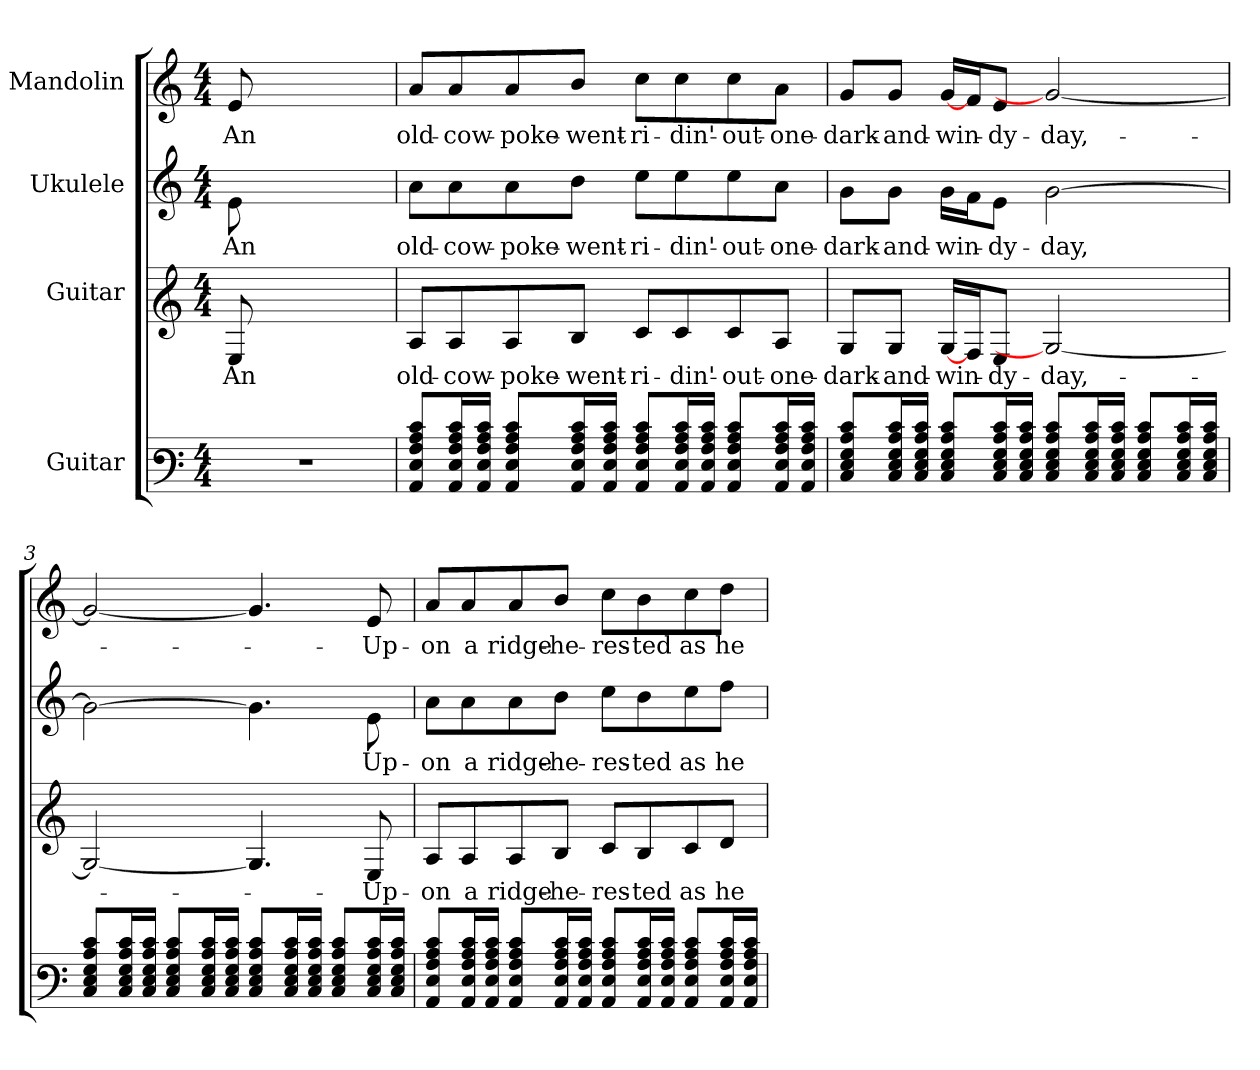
**kern	**kern	**text	**kern	**text	**kern	**text
*part4	*part3	*part3	*part2	*part2	*part1	*part1
*staff4	*staff3	*staff3	*staff2	*staff2	*staff1	*staff1
*I"Guitar	*I"Guitar	*	*I"Ukulele	*	*I"Mandolin	*
!!LO:PB:g=z
*stria6	*stria6	*	*stria4	*	*	*
*	*	*	*	*	*clefG2	*
*k[]	*k[]	*	*k[]	*	*k[]	*
*C:	*C:	*	*C:	*	*C:	*
*M4/4	*M4/4	*	*M4/4	*	*M4/4	*
=	=	=	=	=	=	=
!LO:N:vis=1	!	!	!	!	!	!
!	!	!LO:LY:b:color=#000000	!	!	!	!
!	!	!	!	!LO:LY:b:color=#000000	!	!
!	!	!	!	!	!	!LO:LY:b:color=#000000
1r	8Ei/	An	8ei\	An	8ei/	An
.	2..ryy	.	2..ryy	.	2..ryy	.
=1	=1	=1	=1	=1	=1	=1
!	!	!LO:LY:b:color=#000000	!	!	!	!
!	!	!	!	!LO:LY:b:color=#000000	!	!
!	!	!	!	!	!	!LO:LY:b:color=#000000
8AAi/ 8Ei 8Ai 8ci 8eiL	8Ai/L	old-	8ai\L	old-	8ai/L	old-
!	!	!LO:LY:b:color=#000000	!	!	!	!
!	!	!	!	!LO:LY:b:color=#000000	!	!
!	!	!	!	!	!	!LO:LY:b:color=#000000
16AAi/ 16Ei 16Ai 16ci 16eiL	8Ai/	-cow--	8ai\	-cow--	8ai/	-cow--
16AAi/ 16Ei 16Ai 16ci 16eiJJ	.	.	.	.	.	.
!	!	!LO:LY:b:color=#000000	!	!	!	!
!	!	!	!	!LO:LY:b:color=#000000	!	!
!	!	!	!	!	!	!LO:LY:b:color=#000000
8AAi/ 8Ei 8Ai 8ci 8eiL	8Ai/	-poke-	8ai\	-poke-	8ai/	-poke-
!	!	!LO:LY:b:color=#000000	!	!	!	!
!	!	!	!	!LO:LY:b:color=#000000	!	!
!	!	!	!	!	!	!LO:LY:b:color=#000000
16AAi/ 16Ei 16Ai 16ci 16eiL	8Bi/J	-went-	8bi\J	-went-	8bi/J	-went-
16AAi/ 16Ei 16Ai 16ci 16eiJJ	.	.	.	.	.	.
!	!	!LO:LY:b:color=#000000	!	!	!	!
!	!	!	!	!LO:LY:b:color=#000000	!	!
!	!	!	!	!	!	!LO:LY:b:color=#000000
8AAi/ 8Ei 8Ai 8ci 8eiL	8ci/L	-ri--	8cci\L	-ri--	8cci\L	-ri--
!	!	!LO:LY:b:color=#000000	!	!	!	!
!	!	!	!	!LO:LY:b:color=#000000	!	!
!	!	!	!	!	!	!LO:LY:b:color=#000000
16AAi/ 16Ei 16Ai 16ci 16eiL	8ci/	-din'-	8cci\	-din'-	8cci\	-din'-
16AAi/ 16Ei 16Ai 16ci 16eiJJ	.	.	.	.	.	.
!	!	!LO:LY:b:color=#000000	!	!	!	!
!	!	!	!	!LO:LY:b:color=#000000	!	!
!	!	!	!	!	!	!LO:LY:b:color=#000000
8AAi/ 8Ei 8Ai 8ci 8eiL	8ci/	-out-	8cci\	-out-	8cci\	-out-
!	!	!LO:LY:b:color=#000000	!	!	!	!
!	!	!	!	!LO:LY:b:color=#000000	!	!
!	!	!	!	!	!	!LO:LY:b:color=#000000
16AAi/ 16Ei 16Ai 16ci 16eiL	8Ai/J	-one-	8ai\J	-one-	8ai\J	-one-
16AAi/ 16Ei 16Ai 16ci 16eiJJ	.	.	.	.	.	.
=2	=2	=2	=2	=2	=2	=2
!	!	!LO:LY:b:color=#000000	!	!	!	!
!	!	!	!	!LO:LY:b:color=#000000	!	!
!	!	!	!	!	!	!LO:LY:b:color=#000000
8Ci/ 8Ei 8Gi 8ci 8eiL	8Gi/L	-dark-	8gi\L	-dark-	8gi/L	-dark-
!	!	!LO:LY:b:color=#000000	!	!	!	!
!	!	!	!	!LO:LY:b:color=#000000	!	!
!	!	!	!	!	!	!LO:LY:b:color=#000000
16Ci/ 16Ei 16Gi 16ci 16eiL	8Gi/J	-and-	8gi\J	-and-	8gi/J	-and-
16Ci/ 16Ei 16Gi 16ci 16eiJJ	.	.	.	.	.	.
!	!	!LO:LY:b:color=#000000	!	!	!	!
!	!	!	!	!LO:LY:b:color=#000000	!	!
!	!	!	!	!	!	!LO:LY:b:color=#000000
8Ci/ 8Ei 8Gi 8ci 8eiL	[16Gi/LL	-win--	16gi\LL	-win--	[16gi/LL	-win--
.	16Fi/J	.	16fi\J	.	16fi/J	.
!	!	!LO:LY:b:color=#000000	!	!	!	!
!	!	!	!	!LO:LY:b:color=#000000	!	!
!	!	!	!	!	!	!LO:LY:b:color=#000000
16Ci/ 16Ei 16Gi 16ci 16eiL	8Ei/J	-dy-	8ei\J	-dy-	8ei/J	-dy-
16Ci/ 16Ei 16Gi 16ci 16eiJJ	.	.	.	.	.	.
!	!	!LO:LY:b:color=#000000	!	!	!	!
!	!	!	!	!LO:LY:b:color=#000000	!	!
!	!	!	!	!	!	!LO:LY:b:color=#000000
8Ci/ 8Ei 8Gi 8ci 8eiL	2Gi/_	-day,-	[2gi\	-day,	2gi/_	-day,-
16Ci/ 16Ei 16Gi 16ci 16eiL	.	.	.	.	.	.
16Ci/ 16Ei 16Gi 16ci 16eiJJ	.	.	.	.	.	.
8Ci/ 8Ei 8Gi 8ci 8eiL	.	.	.	.	.	.
16Ci/ 16Ei 16Gi 16ci 16eiL	.	.	.	.	.	.
16Ci/ 16Ei 16Gi 16ci 16eiJJ	.	.	.	.	.	.
!!LO:LB:g=z
=3	=3	=3	=3	=3	=3	=3
8Ci/ 8Ei 8Gi 8ci 8eiL	2Gi/_	.	2gi\_	.	2gi/_	.
16Ci/ 16Ei 16Gi 16ci 16eiL	.	.	.	.	.	.
16Ci/ 16Ei 16Gi 16ci 16eiJJ	.	.	.	.	.	.
8Ci/ 8Ei 8Gi 8ci 8eiL	.	.	.	.	.	.
16Ci/ 16Ei 16Gi 16ci 16eiL	.	.	.	.	.	.
16Ci/ 16Ei 16Gi 16ci 16eiJJ	.	.	.	.	.	.
8Ci/ 8Ei 8Gi 8ci 8eiL	4.Gi/]	.	4.gi\]	.	4.gi/]	.
16Ci/ 16Ei 16Gi 16ci 16eiL	.	.	.	.	.	.
16Ci/ 16Ei 16Gi 16ci 16eiJJ	.	.	.	.	.	.
8Ci/ 8Ei 8Gi 8ci 8eiL	.	.	.	.	.	.
!	!	!LO:LY:b:color=#000000	!	!	!	!
!	!	!	!	!LO:LY:b:color=#000000	!	!
!	!	!	!	!	!	!LO:LY:b:color=#000000
16Ci/ 16Ei 16Gi 16ci 16eiL	8Ei/	-Up--	8ei\	Up--	8ei/	-Up--
16Ci/ 16Ei 16Gi 16ci 16eiJJ	.	.	.	.	.	.
=4	=4	=4	=4	=4	=4	=4
!	!	!LO:LY:b:color=#000000	!	!	!	!
!	!	!	!	!LO:LY:b:color=#000000	!	!
!	!	!	!	!	!	!LO:LY:b:color=#000000
8AAi/ 8Ei 8Ai 8ci 8eiL	8Ai/L	-on	8ai\L	-on	8ai/L	-on
!	!	!LO:LY:b:color=#000000	!	!	!	!
!	!	!	!	!LO:LY:b:color=#000000	!	!
!	!	!	!	!	!	!LO:LY:b:color=#000000
16AAi/ 16Ei 16Ai 16ci 16eiL	8Ai/	a	8ai\	a	8ai/	a
16AAi/ 16Ei 16Ai 16ci 16eiJJ	.	.	.	.	.	.
!	!	!LO:LY:b:color=#000000	!	!	!	!
!	!	!	!	!LO:LY:b:color=#000000	!	!
!	!	!	!	!	!	!LO:LY:b:color=#000000
8AAi/ 8Ei 8Ai 8ci 8eiL	8Ai/	ridge-	8ai\	ridge-	8ai/	ridge-
!	!	!LO:LY:b:color=#000000	!	!	!	!
!	!	!	!	!LO:LY:b:color=#000000	!	!
!	!	!	!	!	!	!LO:LY:b:color=#000000
16AAi/ 16Ei 16Ai 16ci 16eiL	8Bi/J	-he-	8bi\J	-he-	8bi/J	-he-
16AAi/ 16Ei 16Ai 16ci 16eiJJ	.	.	.	.	.	.
!	!	!LO:LY:b:color=#000000	!	!	!	!
!	!	!	!	!LO:LY:b:color=#000000	!	!
!	!	!	!	!	!	!LO:LY:b:color=#000000
8AAi/ 8Ei 8Ai 8ci 8eiL	8ci/L	-res--	8cci\L	-res--	8cci\L	-res--
!	!	!LO:LY:b:color=#000000	!	!	!	!
!	!	!	!	!LO:LY:b:color=#000000	!	!
!	!	!	!	!	!	!LO:LY:b:color=#000000
16AAi/ 16Ei 16Ai 16ci 16eiL	8Bi/	-ted	8bi\	-ted	8bi\	-ted
16AAi/ 16Ei 16Ai 16ci 16eiJJ	.	.	.	.	.	.
!	!	!LO:LY:b:color=#000000	!	!	!	!
!	!	!	!	!LO:LY:b:color=#000000	!	!
!	!	!	!	!	!	!LO:LY:b:color=#000000
8AAi/ 8Ei 8Ai 8ci 8eiL	8ci/	as	8cci\	as	8cci\	as
!	!	!LO:LY:b:color=#000000	!	!	!	!
!	!	!	!	!LO:LY:b:color=#000000	!	!
!	!	!	!	!	!	!LO:LY:b:color=#000000
16AAi/ 16Ei 16Ai 16ci 16eiL	8di/J	he	8ddi\J	he	8ddi\J	he
16AAi/ 16Ei 16Ai 16ci 16eiJJ	.	.	.	.	.	.
=	=	=	=	=	=	=
*-	*-	*-	*-	*-	*-	*-
